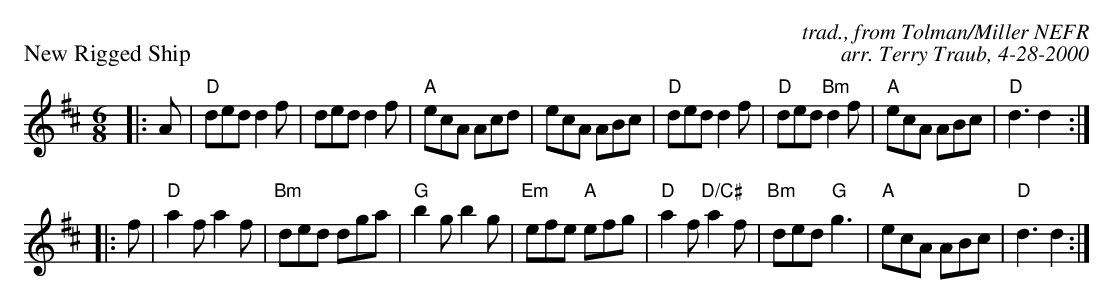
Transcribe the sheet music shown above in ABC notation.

X:1
P: New Rigged Ship
C: trad., from Tolman/Miller NEFR
C: arr. Terry Traub, 4-28-2000
M: 6/8
L: 1/8
K: D
|: A|"D"ded d2 f|ded d2 f|"A"ecA Acd|ecA ABc|"D"ded d2 f|"D"ded "Bm"d2 f|"A"ecA ABc|"D"d3 d2 :|
|: f|"D"a2 f a2 f|"Bm"ded dga|"G"b2 g b2 g|"Em"efe "A"efg|"D"a2 f "D/C#"a2 f|"Bm"ded "G"g3 |"A"ecA ABc|"D"d3 d2 :|
